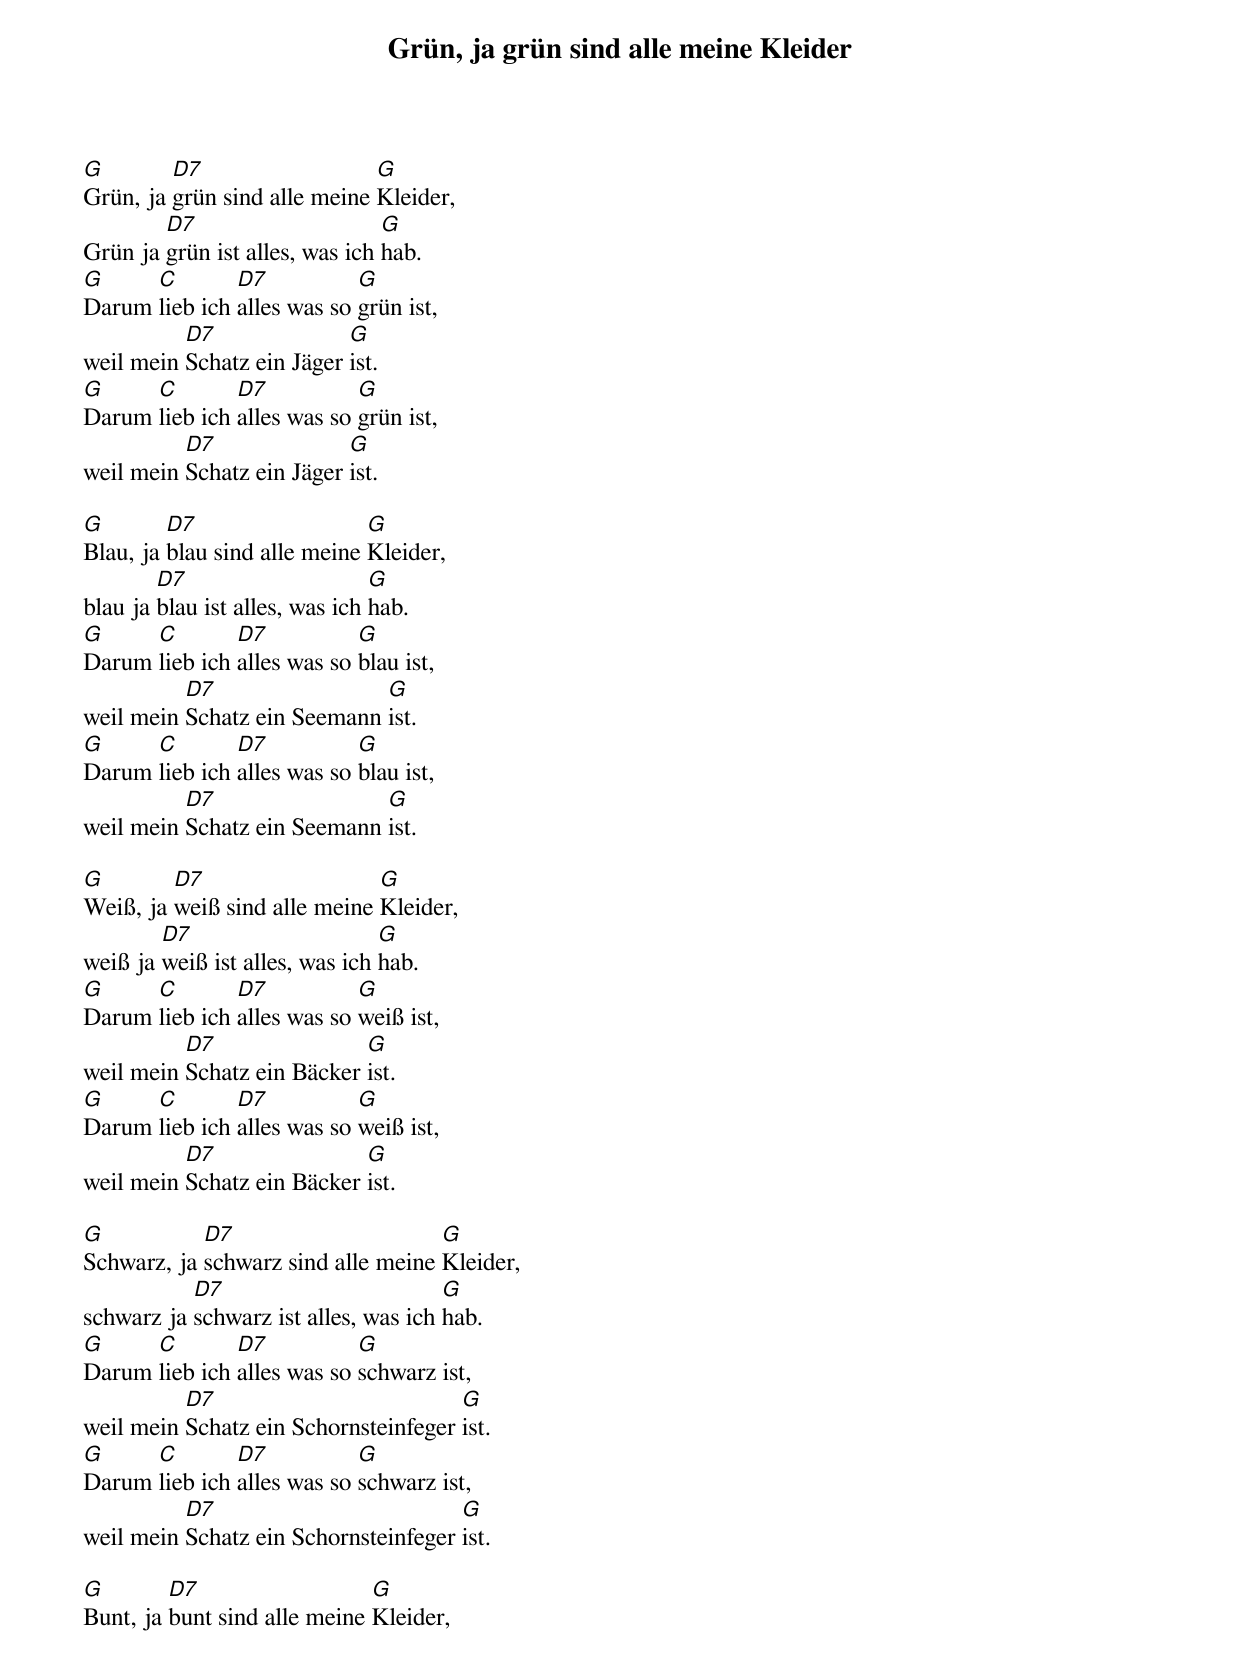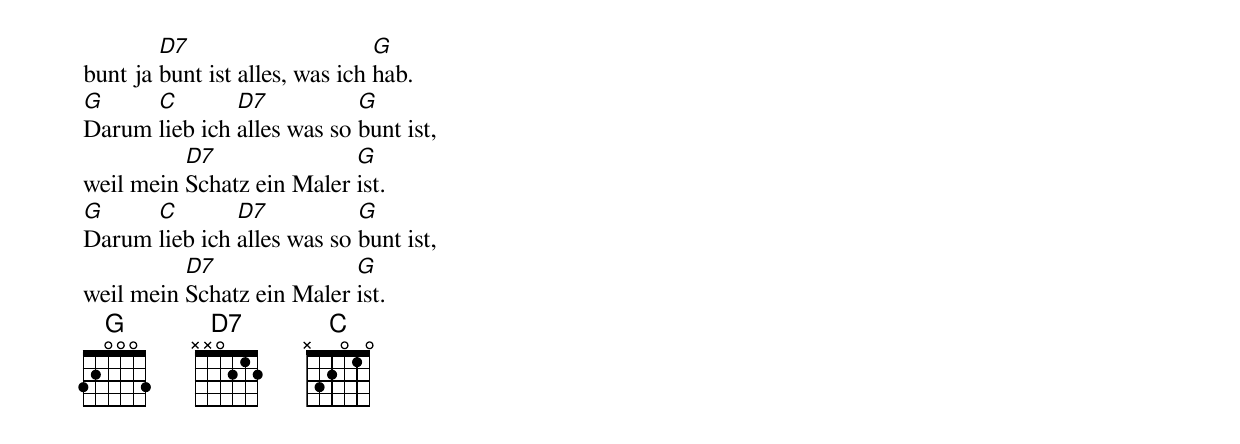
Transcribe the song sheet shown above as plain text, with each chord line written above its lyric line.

Grün, ja grün sind alle meine Kleider

G        D7                   G
Grün, ja grün sind alle meine Kleider,
        D7                      G
Grün ja grün ist alles, was ich hab.
G     C        D7           G
Darum lieb ich alles was so grün ist,
          D7               G
weil mein Schatz ein Jäger ist.
G     C        D7           G
Darum lieb ich alles was so grün ist,
          D7               G
weil mein Schatz ein Jäger ist.

G        D7                   G
Blau, ja blau sind alle meine Kleider,
        D7                      G
blau ja blau ist alles, was ich hab.
G     C        D7           G
Darum lieb ich alles was so blau ist,
          D7                 G
weil mein Schatz ein Seemann ist.
G     C        D7           G
Darum lieb ich alles was so blau ist,
          D7                 G
weil mein Schatz ein Seemann ist.

G        D7                   G
Weiß, ja weiß sind alle meine Kleider,
        D7                      G
weiß ja weiß ist alles, was ich hab.
G     C        D7           G
Darum lieb ich alles was so weiß ist,
          D7                G
weil mein Schatz ein Bäcker ist.
G     C        D7           G
Darum lieb ich alles was so weiß ist,
          D7                G
weil mein Schatz ein Bäcker ist.

G           D7                      G
Schwarz, ja schwarz sind alle meine Kleider,
           D7                         G
schwarz ja schwarz ist alles, was ich hab.
G     C        D7           G
Darum lieb ich alles was so schwarz ist,
          D7                          G
weil mein Schatz ein Schornsteinfeger ist.
G     C        D7           G
Darum lieb ich alles was so schwarz ist,
          D7                          G
weil mein Schatz ein Schornsteinfeger ist.

G        D7                   G
Bunt, ja bunt sind alle meine Kleider,
        D7                      G
bunt ja bunt ist alles, was ich hab.
G     C        D7           G
Darum lieb ich alles was so bunt ist,
          D7               G
weil mein Schatz ein Maler ist.
G     C        D7           G
Darum lieb ich alles was so bunt ist,
          D7               G
weil mein Schatz ein Maler ist.
